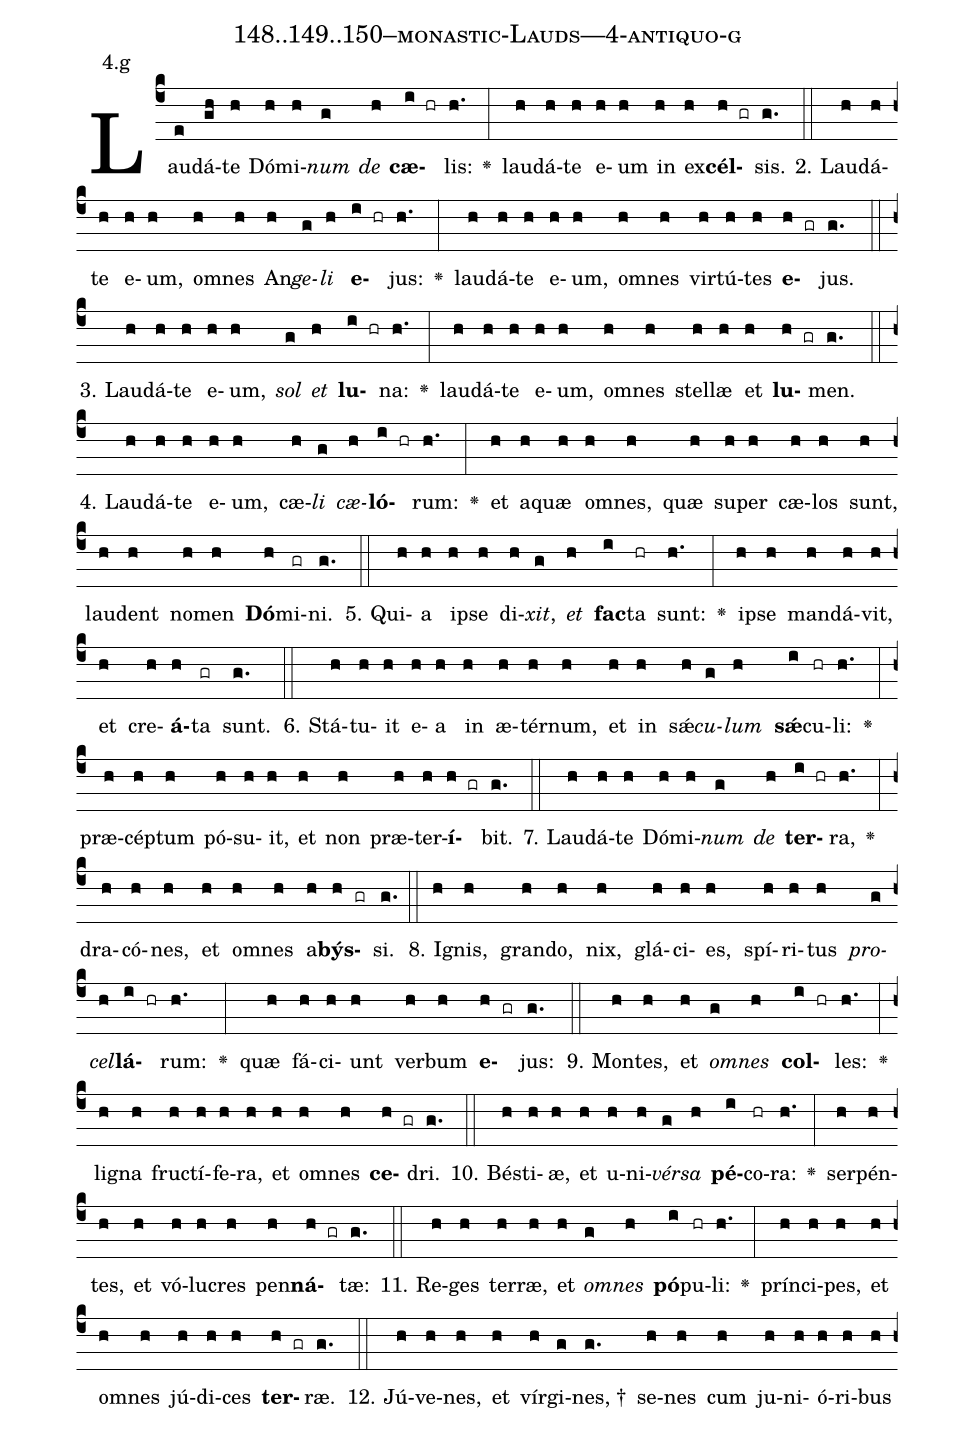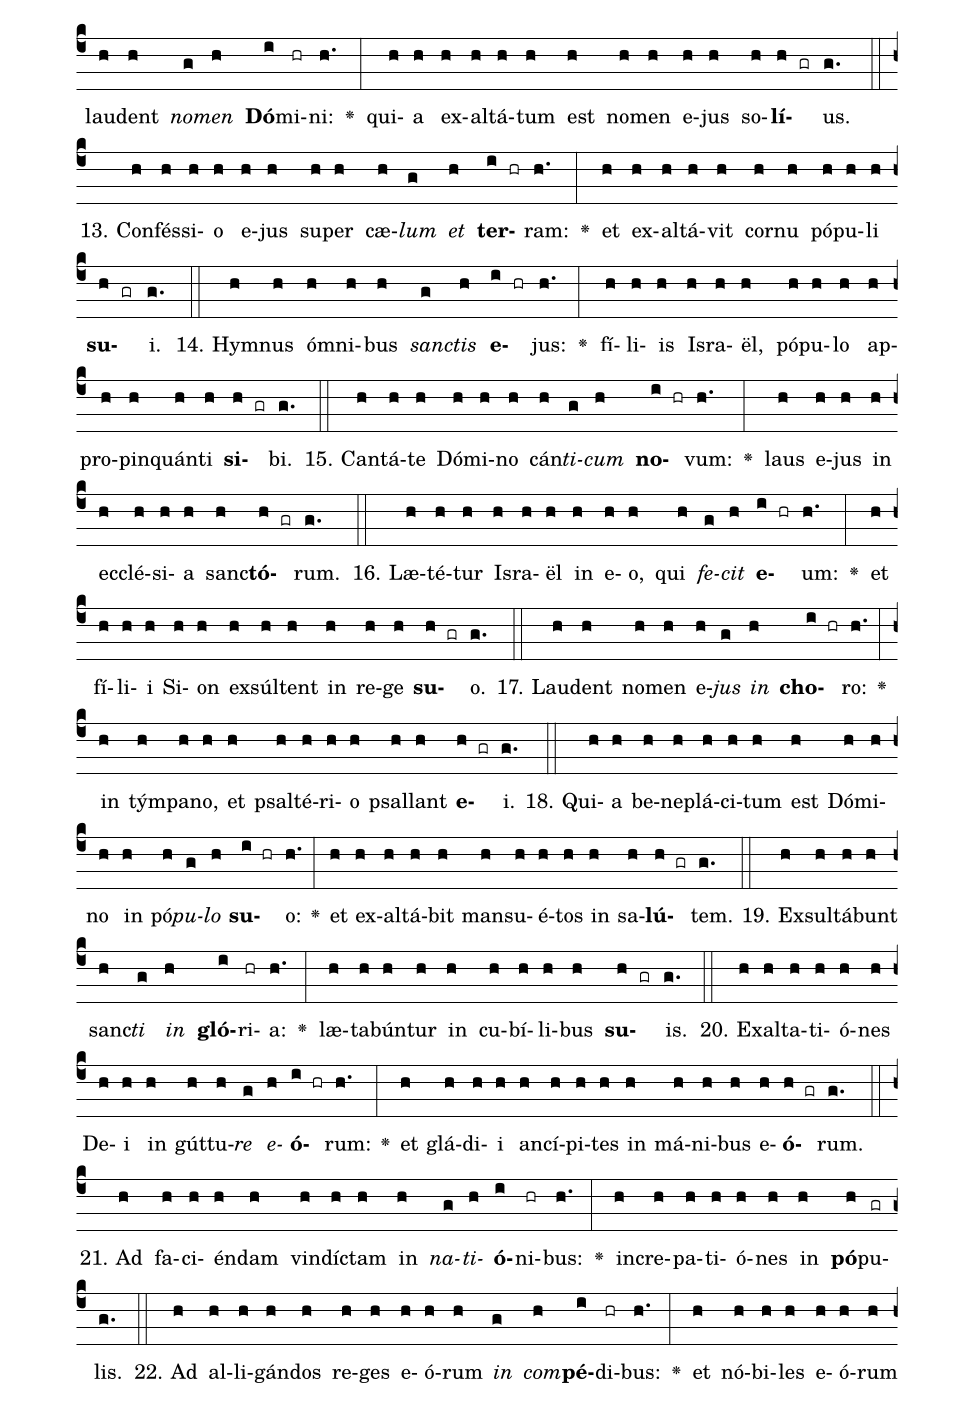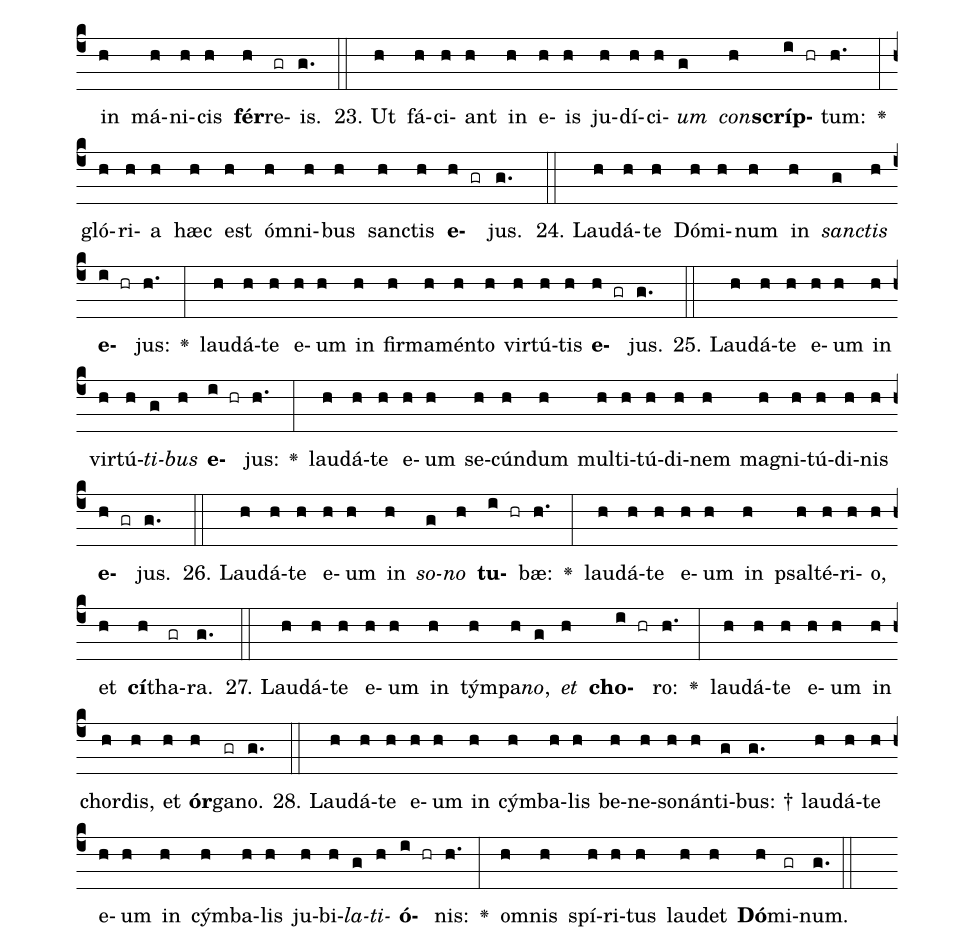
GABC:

name: 148..149..150--monastic-Lauds---4-antiquo-g;
annotation: 4.g;
%%
(c4)Lau(e)dá(gh)te(h) Dó(h)mi(h)<i>num</i>(g) <i>de</i>(h) <b>cæ</b>(i hr)lis:(h.) <v>\greheightstar</v>(:) lau(h)dá(h)te(h) e(h)um(h) in(h) ex(h)<b>cél</b>(h gr)sis.(g.) (::)
2. Lau(h)dá(h)te(h) e(h)um,(h) om(h)nes(h) An(h)<i>ge</i>(g)<i>li</i>(h) <b>e</b>(i hr)jus:(h.) <v>\greheightstar</v>(:) lau(h)dá(h)te(h) e(h)um,(h) om(h)nes(h) vir(h)tú(h)tes(h) <b>e</b>(h gr)jus.(g.) (::)
3. Lau(h)dá(h)te(h) e(h)um,(h) <i>sol</i>(g) <i>et</i>(h) <b>lu</b>(i hr)na:(h.) <v>\greheightstar</v>(:) lau(h)dá(h)te(h) e(h)um,(h) om(h)nes(h) stel(h)læ(h) et(h) <b>lu</b>(h gr)men.(g.) (::)
4. Lau(h)dá(h)te(h) e(h)um,(h) cæ(h)<i>li</i>(g) <i>cæ</i>(h)<b>ló</b>(i hr)rum:(h.) <v>\greheightstar</v>(:) et(h) a(h)quæ(h) om(h)nes,(h) quæ(h) su(h)per(h) cæ(h)los(h) sunt,(h) lau(h)dent(h) no(h)men(h) <b>Dó</b>(h)mi(gr)ni.(g.) (::)
5. Qui(h)a(h) ip(h)se(h) di(h)<i>xit</i>,(g) <i>et</i>(h) <b>fac</b>(i)ta(hr) sunt:(h.) <v>\greheightstar</v>(:) ip(h)se(h) man(h)dá(h)vit,(h) et(h) cre(h)<b>á</b>(h)ta(gr) sunt.(g.) (::)
6. Stá(h)tu(h)it(h) e(h)a(h) in(h) æ(h)tér(h)num,(h) et(h) in(h) sǽ(h)<i>cu</i>(g)<i>lum</i>(h) <b>sǽ</b>(i)cu(hr)li:(h.) <v>\greheightstar</v>(:) præ(h)cép(h)tum(h) pó(h)su(h)it,(h) et(h) non(h) præ(h)ter(h)<b>í</b>(h gr)bit.(g.) (::)
7. Lau(h)dá(h)te(h) Dó(h)mi(h)<i>num</i>(g) <i>de</i>(h) <b>ter</b>(i hr)ra,(h.) <v>\greheightstar</v>(:) dra(h)có(h)nes,(h) et(h) om(h)nes(h) a(h)<b>býs</b>(h gr)si.(g.) (::)
8. I(h)gnis,(h) gran(h)do,(h) nix,(h) glá(h)ci(h)es,(h) spí(h)ri(h)tus(h) <i>pro</i>(g)<i>cel</i>(h)<b>lá</b>(i hr)rum:(h.) <v>\greheightstar</v>(:) quæ(h) fá(h)ci(h)unt(h) ver(h)bum(h) <b>e</b>(h gr)jus:(g.) (::)
9. Mon(h)tes,(h) et(h) <i>om</i>(g)<i>nes</i>(h) <b>col</b>(i hr)les:(h.) <v>\greheightstar</v>(:) li(h)gna(h) fruc(h)tí(h)fe(h)ra,(h) et(h) om(h)nes(h) <b>ce</b>(h gr)dri.(g.) (::)
10. Bés(h)ti(h)æ,(h) et(h) u(h)ni(h)<i>vér</i>(g)<i>sa</i>(h) <b>pé</b>(i)co(hr)ra:(h.) <v>\greheightstar</v>(:) ser(h)pén(h)tes,(h) et(h) vó(h)lu(h)cres(h) pen(h)<b>ná</b>(h gr)tæ:(g.) (::)
11. Re(h)ges(h) ter(h)ræ,(h) et(h) <i>om</i>(g)<i>nes</i>(h) <b>pó</b>(i)pu(hr)li:(h.) <v>\greheightstar</v>(:) prín(h)ci(h)pes,(h) et(h) om(h)nes(h) jú(h)di(h)ces(h) <b>ter</b>(h gr)ræ.(g.) (::)
12. Jú(h)ve(h)nes,(h) et(h) vír(h)gi(g)nes, †(g.) se(h)nes(h) cum(h) ju(h)ni(h)ó(h)ri(h)bus(h) lau(h)dent(h) <i>no</i>(g)<i>men</i>(h) <b>Dó</b>(i)mi(hr)ni:(h.) <v>\greheightstar</v>(:) qui(h)a(h) ex(h)al(h)tá(h)tum(h) est(h) no(h)men(h) e(h)jus(h) so(h)<b>lí</b>(h gr)us.(g.) (::)
13. Con(h)fés(h)si(h)o(h) e(h)jus(h) su(h)per(h) cæ(h)<i>lum</i>(g) <i>et</i>(h) <b>ter</b>(i hr)ram:(h.) <v>\greheightstar</v>(:) et(h) ex(h)al(h)tá(h)vit(h) cor(h)nu(h) pó(h)pu(h)li(h) <b>su</b>(h gr)i.(g.) (::)
14. Hym(h)nus(h) óm(h)ni(h)bus(h) <i>sanc</i>(g)<i>tis</i>(h) <b>e</b>(i hr)jus:(h.) <v>\greheightstar</v>(:) fí(h)li(h)is(h) Is(h)ra(h)ël,(h) pó(h)pu(h)lo(h) ap(h)pro(h)pin(h)quán(h)ti(h) <b>si</b>(h gr)bi.(g.) (::)
15. Can(h)tá(h)te(h) Dó(h)mi(h)no(h) cán(h)<i>ti</i>(g)<i>cum</i>(h) <b>no</b>(i hr)vum:(h.) <v>\greheightstar</v>(:) laus(h) e(h)jus(h) in(h) ec(h)clé(h)si(h)a(h) sanc(h)<b>tó</b>(h gr)rum.(g.) (::)
16. Læ(h)té(h)tur(h) Is(h)ra(h)ël(h) in(h) e(h)o,(h) qui(h) <i>fe</i>(g)<i>cit</i>(h) <b>e</b>(i hr)um:(h.) <v>\greheightstar</v>(:) et(h) fí(h)li(h)i(h) Si(h)on(h) ex(h)súl(h)tent(h) in(h) re(h)ge(h) <b>su</b>(h gr)o.(g.) (::)
17. Lau(h)dent(h) no(h)men(h) e(h)<i>jus</i>(g) <i>in</i>(h) <b>cho</b>(i hr)ro:(h.) <v>\greheightstar</v>(:) in(h) tým(h)pa(h)no,(h) et(h) psal(h)té(h)ri(h)o(h) psal(h)lant(h) <b>e</b>(h gr)i.(g.) (::)
18. Qui(h)a(h) be(h)ne(h)plá(h)ci(h)tum(h) est(h) Dó(h)mi(h)no(h) in(h) pó(h)<i>pu</i>(g)<i>lo</i>(h) <b>su</b>(i hr)o:(h.) <v>\greheightstar</v>(:) et(h) ex(h)al(h)tá(h)bit(h) man(h)su(h)é(h)tos(h) in(h) sa(h)<b>lú</b>(h gr)tem.(g.) (::)
19. Ex(h)sul(h)tá(h)bunt(h) sanc(h)<i>ti</i>(g) <i>in</i>(h) <b>gló</b>(i)ri(hr)a:(h.) <v>\greheightstar</v>(:) læ(h)ta(h)bún(h)tur(h) in(h) cu(h)bí(h)li(h)bus(h) <b>su</b>(h gr)is.(g.) (::)
20. Ex(h)al(h)ta(h)ti(h)ó(h)nes(h) De(h)i(h) in(h) gút(h)tu(h)<i>re</i>(g) <i>e</i>(h)<b>ó</b>(i hr)rum:(h.) <v>\greheightstar</v>(:) et(h) glá(h)di(h)i(h) an(h)cí(h)pi(h)tes(h) in(h) má(h)ni(h)bus(h) e(h)<b>ó</b>(h gr)rum.(g.) (::)
21. Ad(h) fa(h)ci(h)én(h)dam(h) vin(h)díc(h)tam(h) in(h) <i>na</i>(g)<i>ti</i>(h)<b>ó</b>(i)ni(hr)bus:(h.) <v>\greheightstar</v>(:) in(h)cre(h)pa(h)ti(h)ó(h)nes(h) in(h) <b>pó</b>(h)pu(gr)lis.(g.) (::)
22. Ad(h) al(h)li(h)gán(h)dos(h) re(h)ges(h) e(h)ó(h)rum(h) <i>in</i>(g) <i>com</i>(h)<b>pé</b>(i)di(hr)bus:(h.) <v>\greheightstar</v>(:) et(h) nó(h)bi(h)les(h) e(h)ó(h)rum(h) in(h) má(h)ni(h)cis(h) <b>fér</b>(h)re(gr)is.(g.) (::)
23. Ut(h) fá(h)ci(h)ant(h) in(h) e(h)is(h) ju(h)dí(h)ci(h)<i>um</i>(g) <i>con</i>(h)<b>scríp</b>(i hr)tum:(h.) <v>\greheightstar</v>(:) gló(h)ri(h)a(h) hæc(h) est(h) óm(h)ni(h)bus(h) sanc(h)tis(h) <b>e</b>(h gr)jus.(g.) (::)
24. Lau(h)dá(h)te(h) Dó(h)mi(h)num(h) in(h) <i>sanc</i>(g)<i>tis</i>(h) <b>e</b>(i hr)jus:(h.) <v>\greheightstar</v>(:) lau(h)dá(h)te(h) e(h)um(h) in(h) fir(h)ma(h)mén(h)to(h) vir(h)tú(h)tis(h) <b>e</b>(h gr)jus.(g.) (::)
25. Lau(h)dá(h)te(h) e(h)um(h) in(h) vir(h)tú(h)<i>ti</i>(g)<i>bus</i>(h) <b>e</b>(i hr)jus:(h.) <v>\greheightstar</v>(:) lau(h)dá(h)te(h) e(h)um(h) se(h)cún(h)dum(h) mul(h)ti(h)tú(h)di(h)nem(h) ma(h)gni(h)tú(h)di(h)nis(h) <b>e</b>(h gr)jus.(g.) (::)
26. Lau(h)dá(h)te(h) e(h)um(h) in(h) <i>so</i>(g)<i>no</i>(h) <b>tu</b>(i hr)bæ:(h.) <v>\greheightstar</v>(:) lau(h)dá(h)te(h) e(h)um(h) in(h) psal(h)té(h)ri(h)o,(h) et(h) <b>cí</b>(h)tha(gr)ra.(g.) (::)
27. Lau(h)dá(h)te(h) e(h)um(h) in(h) tým(h)pa(h)<i>no</i>,(g) <i>et</i>(h) <b>cho</b>(i hr)ro:(h.) <v>\greheightstar</v>(:) lau(h)dá(h)te(h) e(h)um(h) in(h) chor(h)dis,(h) et(h) <b>ór</b>(h)ga(gr)no.(g.) (::)
28. Lau(h)dá(h)te(h) e(h)um(h) in(h) cým(h)ba(h)lis(h) be(h)ne(h)so(h)nán(h)ti(g)bus: †(g.) lau(h)dá(h)te(h) e(h)um(h) in(h) cým(h)ba(h)lis(h) ju(h)bi(h)<i>la</i>(g)<i>ti</i>(h)<b>ó</b>(i hr)nis:(h.) <v>\greheightstar</v>(:) om(h)nis(h) spí(h)ri(h)tus(h) lau(h)det(h) <b>Dó</b>(h)mi(gr)num.(g.) (::)
